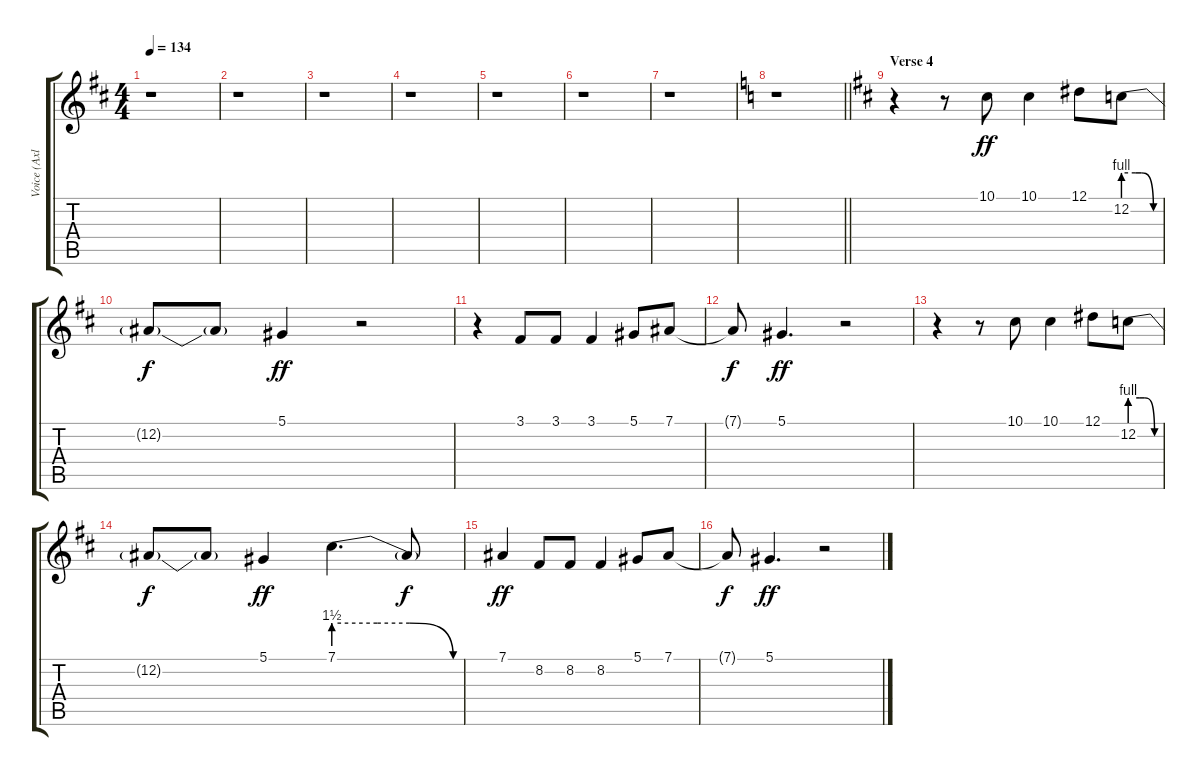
\track ("Voice (Axl)" "Voice (Axl") {instrument lead2sawtooth}
\staff {score tabs}
\tuning (Eb4 Bb3 Gb3 Db3 Ab2 Eb2) {hide}
\ts (4 4)
\tempo 134
\clef g2
\ks d
r.1{dy f} |
r.1 |
r.1 |
r.1 |
r.1 |
r.1 |
r.1 |
\barLineRight lightlight
\ks c
r.1 |
\section ("" "Verse 4")
\ks d
r.4 r.8 10.1.8{dy ff} 10.1.4 12.1.8 12.2{be (custom 0 4 20 4 30 4 50 0 60 0)}.8 |
12.2{t}.8{dy f} 12.2{t}.8 5.1.4{dy ff} r.2 |
r.4 3.1.8 3.1.8 3.1.4 5.1.8 7.1.8 |
7.1{t}.8{dy f} 5.1.4{d dy ff} r.2 |
r.4 r.8 10.1.8 10.1.4 12.1.8 12.2{be (custom 0 4 20 4 30 4 50 0 60 0)}.8 |
12.2{t}.8{dy f} 12.2{t}.8 5.1.4{dy ff} 7.1{be (custom 0 6 20 6 35 6 55 0 60 0)}.4{d} 7.1{t}.8{dy f} |
7.1.4{dy ff} 8.2.8 8.2.8 8.2.4 5.1.8 7.1.8 |
7.1{t}.8{dy f} 5.1.4{d dy ff} r.2
